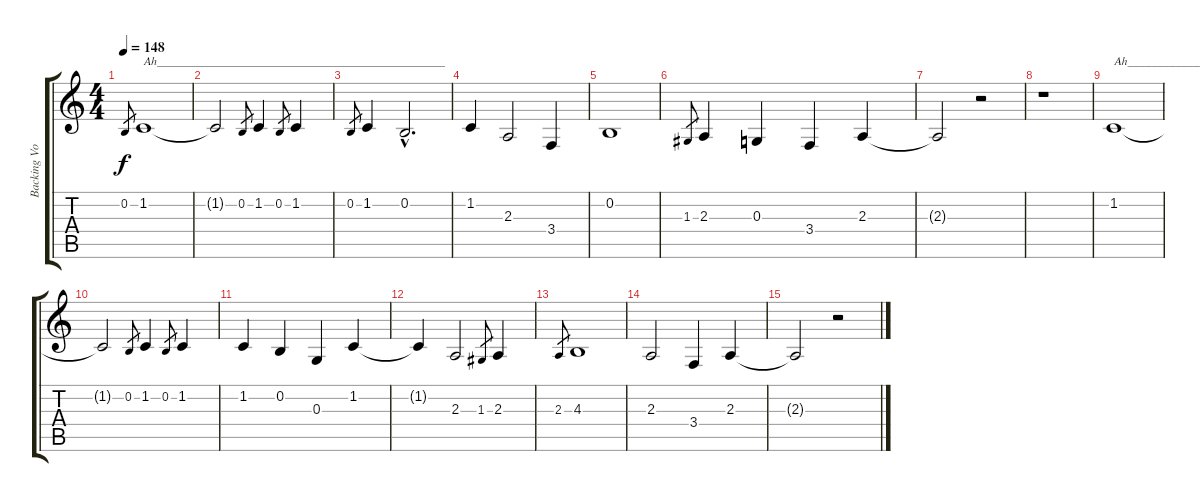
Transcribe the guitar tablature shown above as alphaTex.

\track ("Backing Vocals" "Backing Vo") {instrument harmonica}
\staff {score tabs}
\tuning (E4 B3 G3 D3 A2 E2) {hide}
\ts (4 4)
\tempo 148
\clef g2
\ks c
0.2.8{gr dy f} 1.2.1{txt "Ah________________________________________________"} |
1.2{t}.2 0.2.8{gr} 1.2.4 0.2.8{gr} 1.2.4 |
0.2.8{gr} 1.2.4 0.2{hac}.2{d} |
1.2.4 2.3.2 3.4.4 |
0.2.1 |
1.3.8{gr} 2.3.4 0.3.4 3.4.4 2.3.4 |
2.3{t}.2 r.2 |
r.1 |
1.2.1{txt "Ah________________________________________________"} |
1.2{t}.2 0.2.8{gr} 1.2.4 0.2.8{gr} 1.2.4 |
1.2.4 0.2.4 0.3.4 1.2.4 |
1.2{t}.4 2.3.2 1.3.8{gr} 2.3.4 |
2.3.8{gr} 4.3.1 |
2.3.2 3.4.4 2.3.4 |
2.3{t}.2 r.2
